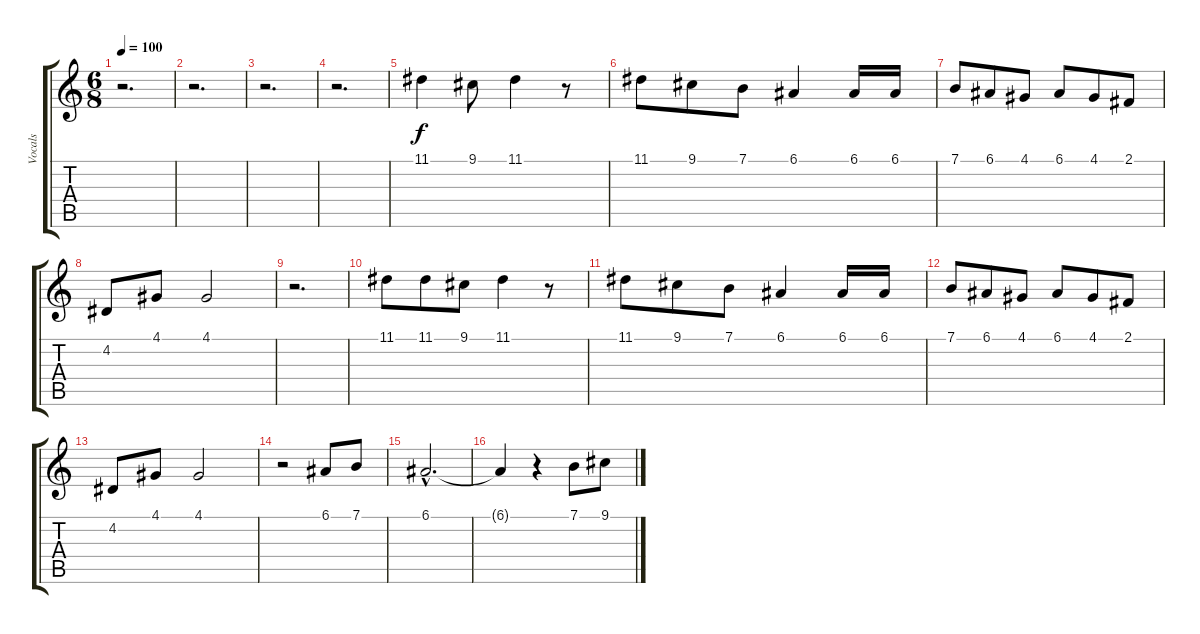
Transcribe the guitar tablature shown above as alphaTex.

\track ("Vocals" "Vocals") {instrument lead6voice}
\staff {score tabs}
\tuning (E4 B3 G3 D3 A2 E2) {hide}
\ts (6 8)
\tempo 100
\clef g2
\ks c
r.2{d dy f} |
r.2{d} |
r.2{d} |
r.2{d} |
11.1.4 9.1.8 11.1.4 r.8 |
11.1.8 9.1.8 7.1.8 6.1.4 6.1.16 6.1.16 |
7.1.8 6.1.8 4.1.8 6.1.8 4.1.8 2.1.8 |
4.2.8 4.1.8 4.1.2 |
r.2{d} |
11.1.8 11.1.8 9.1.8 11.1.4 r.8 |
11.1.8 9.1.8 7.1.8 6.1.4 6.1.16 6.1.16 |
7.1.8 6.1.8 4.1.8 6.1.8 4.1.8 2.1.8 |
4.2.8 4.1.8 4.1.2 |
r.2 6.1.8 7.1.8 |
6.1{hac}.2{d} |
6.1{t}.4 r.4 7.1.8 9.1.8
